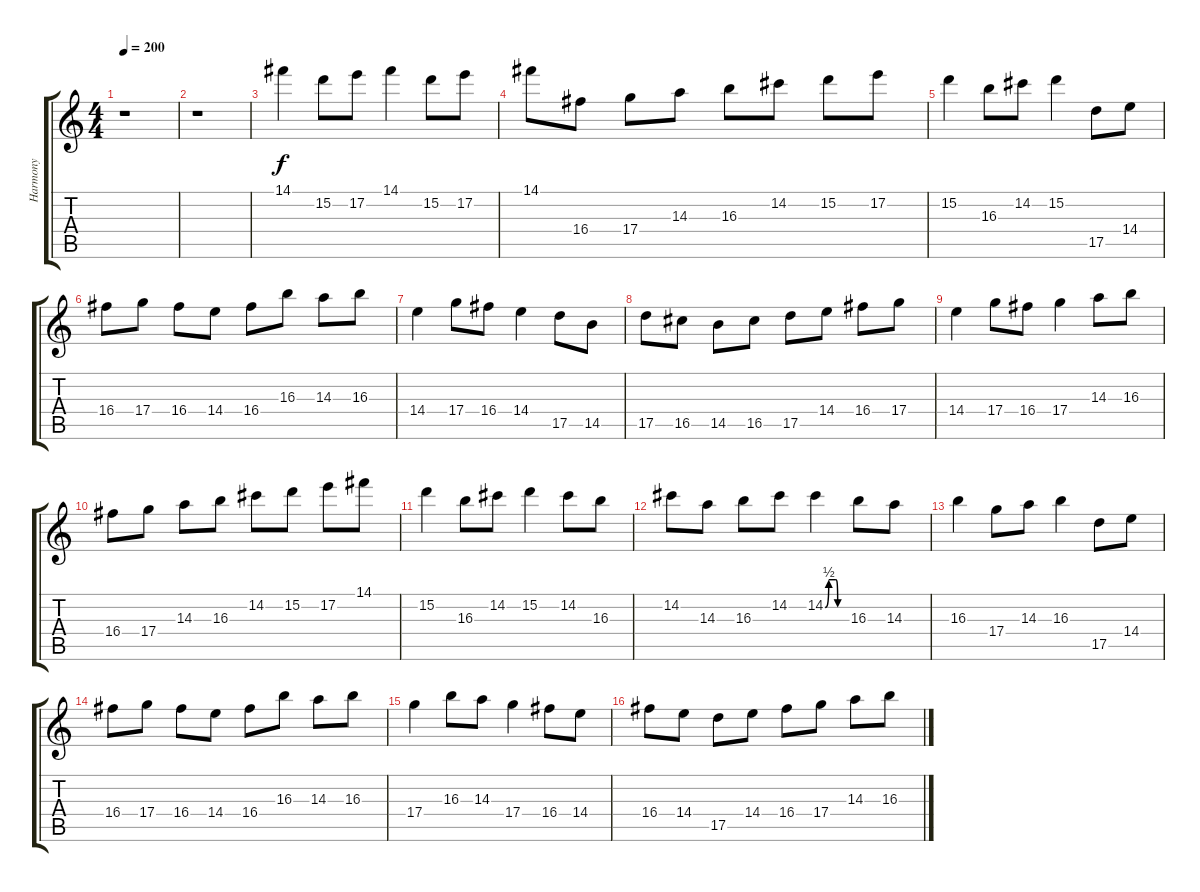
\track ("Harmony" "Harmony") {instrument distortionguitar}
\staff {score tabs}
\tuning (E4 B3 G3 D3 A2 E2) {hide}
\ts (4 4)
\tempo 200
\clef g2
\ks c
r.1{dy f} |
r.1 |
14.1.4 15.2.8 17.2.8 14.1.4 15.2.8 17.2.8 |
14.1.8 16.4.8 17.4.8 14.3.8 16.3.8 14.2.8 15.2.8 17.2.8 |
15.2.4 16.3.8 14.2.8 15.2.4 17.5.8 14.4.8 |
16.4.8 17.4.8 16.4.8 14.4.8 16.4.8 16.3.8 14.3.8 16.3.8 |
14.4.4 17.4.8 16.4.8 14.4.4 17.5.8 14.5.8 |
17.5.8 16.5.8 14.5.8 16.5.8 17.5.8 14.4.8 16.4.8 17.4.8 |
14.4.4 17.4.8 16.4.8 17.4.4 14.3.8 16.3.8 |
16.4.8 17.4.8 14.3.8 16.3.8 14.2.8 15.2.8 17.2.8 14.1.8 |
15.2.4 16.3.8 14.2.8 15.2.4 14.2.8 16.3.8 |
14.2.8 14.3.8 16.3.8 14.2.8 14.2{be (custom 0 0 10 2 30 2 35 0 60 0)}.4 16.3.8 14.3.8 |
16.3.4 17.4.8 14.3.8 16.3.4 17.5.8 14.4.8 |
16.4.8 17.4.8 16.4.8 14.4.8 16.4.8 16.3.8 14.3.8 16.3.8 |
17.4.4 16.3.8 14.3.8 17.4.4 16.4.8 14.4.8 |
16.4.8 14.4.8 17.5.8 14.4.8 16.4.8 17.4.8 14.3.8 16.3.8
